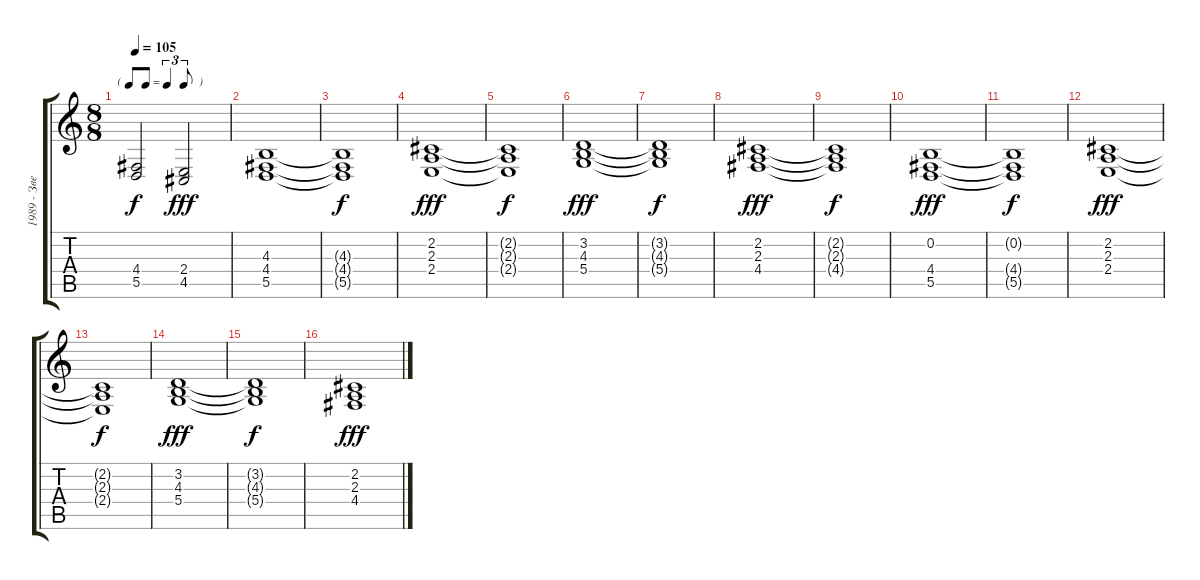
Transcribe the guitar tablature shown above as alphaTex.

\track ("1989 - Звезда по имени Солнце" "1989 - Зве") {instrument pad2warm}
\staff {score tabs}
\tuning (E4 B3 G3 D3 A2 E2) {hide}
\ts (8 8)
\tf triplet8th
\tempo 105
\clef g2
\ks c
(4.4{t} 5.5{t}).2{dy f} (2.4 4.5).2{dy fff} |
(4.3 4.4 5.5).1 |
(4.3{t} 4.4{t} 5.5{t}).1{dy f} |
(2.2 2.3 2.4).1{dy fff} |
(2.2{t} 2.3{t} 2.4{t}).1{dy f} |
(3.2 4.3 5.4).1{dy fff} |
(3.2{t} 4.3{t} 5.4{t}).1{dy f} |
(2.2 2.3 4.4).1{dy fff} |
(2.2{t} 2.3{t} 4.4{t}).1{dy f} |
(0.2 4.4 5.5).1{dy fff} |
(0.2{t} 4.4{t} 5.5{t}).1{dy f} |
(2.2 2.3 2.4).1{dy fff} |
(2.2{t} 2.3{t} 2.4{t}).1{dy f} |
(3.2 4.3 5.4).1{dy fff} |
(3.2{t} 4.3{t} 5.4{t}).1{dy f} |
(2.2 2.3 4.4).1{dy fff}
